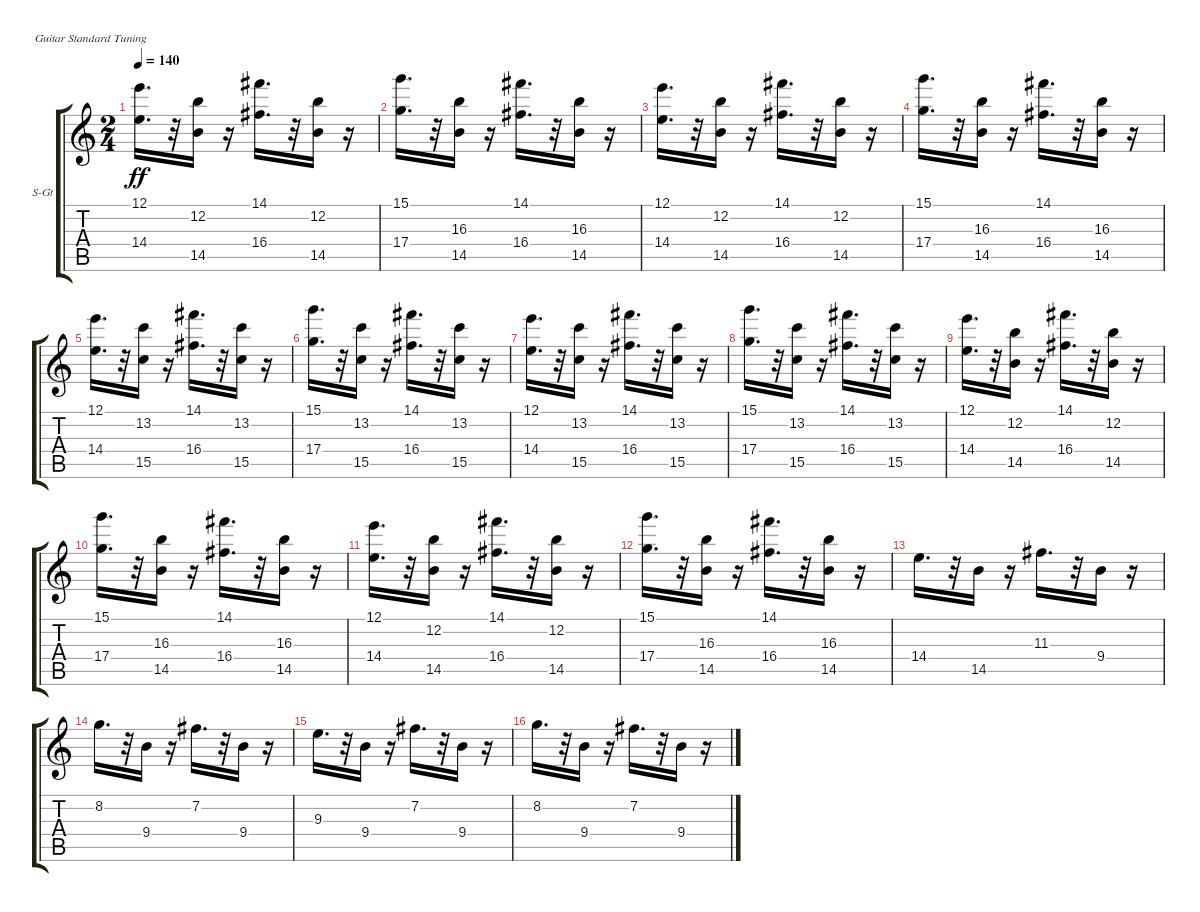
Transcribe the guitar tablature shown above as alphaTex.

\bracketExtendMode groupsimilarinstruments
\firstSystemTrackNameOrientation horizontal
\otherSystemsTrackNameOrientation horizontal
\track ("Скрипка" "S-Gt") {instrument stringensemble1}
\staff {score tabs}
\tuning (E4 B3 G3 D3 A2 E2)
\displaytranspose 12
\ts (2 4)
\tempo 140
\clef g2
\ks c
(12.1 14.4).16{d dy ff} r.32 (12.2 14.5).16 r.16 (14.1 16.4).16{d} r.32 (12.2 14.5).16 r.16 |
(15.1 17.4).16{d} r.32 (16.3 14.5).16 r.16 (14.1 16.4).16{d} r.32 (16.3 14.5).16 r.16 |
(12.1 14.4).16{d} r.32 (12.2 14.5).16 r.16 (14.1 16.4).16{d} r.32 (12.2 14.5).16 r.16 |
(15.1 17.4).16{d} r.32 (16.3 14.5).16 r.16 (14.1 16.4).16{d} r.32 (16.3 14.5).16 r.16 |
(12.1 14.4).16{d} r.32 (13.2 15.5).16 r.16 (14.1 16.4).16{d} r.32 (13.2 15.5).16 r.16 |
(15.1 17.4).16{d} r.32 (13.2 15.5).16 r.16 (14.1 16.4).16{d} r.32 (13.2 15.5).16 r.16 |
(12.1 14.4).16{d} r.32 (13.2 15.5).16 r.16 (14.1 16.4).16{d} r.32 (13.2 15.5).16 r.16 |
(15.1 17.4).16{d} r.32 (13.2 15.5).16 r.16 (14.1 16.4).16{d} r.32 (13.2 15.5).16 r.16 |
(12.1 14.4).16{d} r.32 (12.2 14.5).16 r.16 (14.1 16.4).16{d} r.32 (12.2 14.5).16 r.16 |
(15.1 17.4).16{d} r.32 (16.3 14.5).16 r.16 (14.1 16.4).16{d} r.32 (16.3 14.5).16 r.16 |
(12.1 14.4).16{d} r.32 (12.2 14.5).16 r.16 (14.1 16.4).16{d} r.32 (12.2 14.5).16 r.16 |
(15.1 17.4).16{d} r.32 (16.3 14.5).16 r.16 (14.1 16.4).16{d} r.32 (16.3 14.5).16 r.16 |
14.4.16{d} r.32 14.5.16 r.16 11.3.16{d} r.32 9.4.16 r.16 |
8.2.16{d} r.32 9.4.16 r.16 7.2.16{d} r.32 9.4.16 r.16 |
9.3.16{d} r.32 9.4.16 r.16 7.2.16{d} r.32 9.4.16 r.16 |
8.2.16{d} r.32 9.4.16 r.16 7.2.16{d} r.32 9.4.16 r.16
